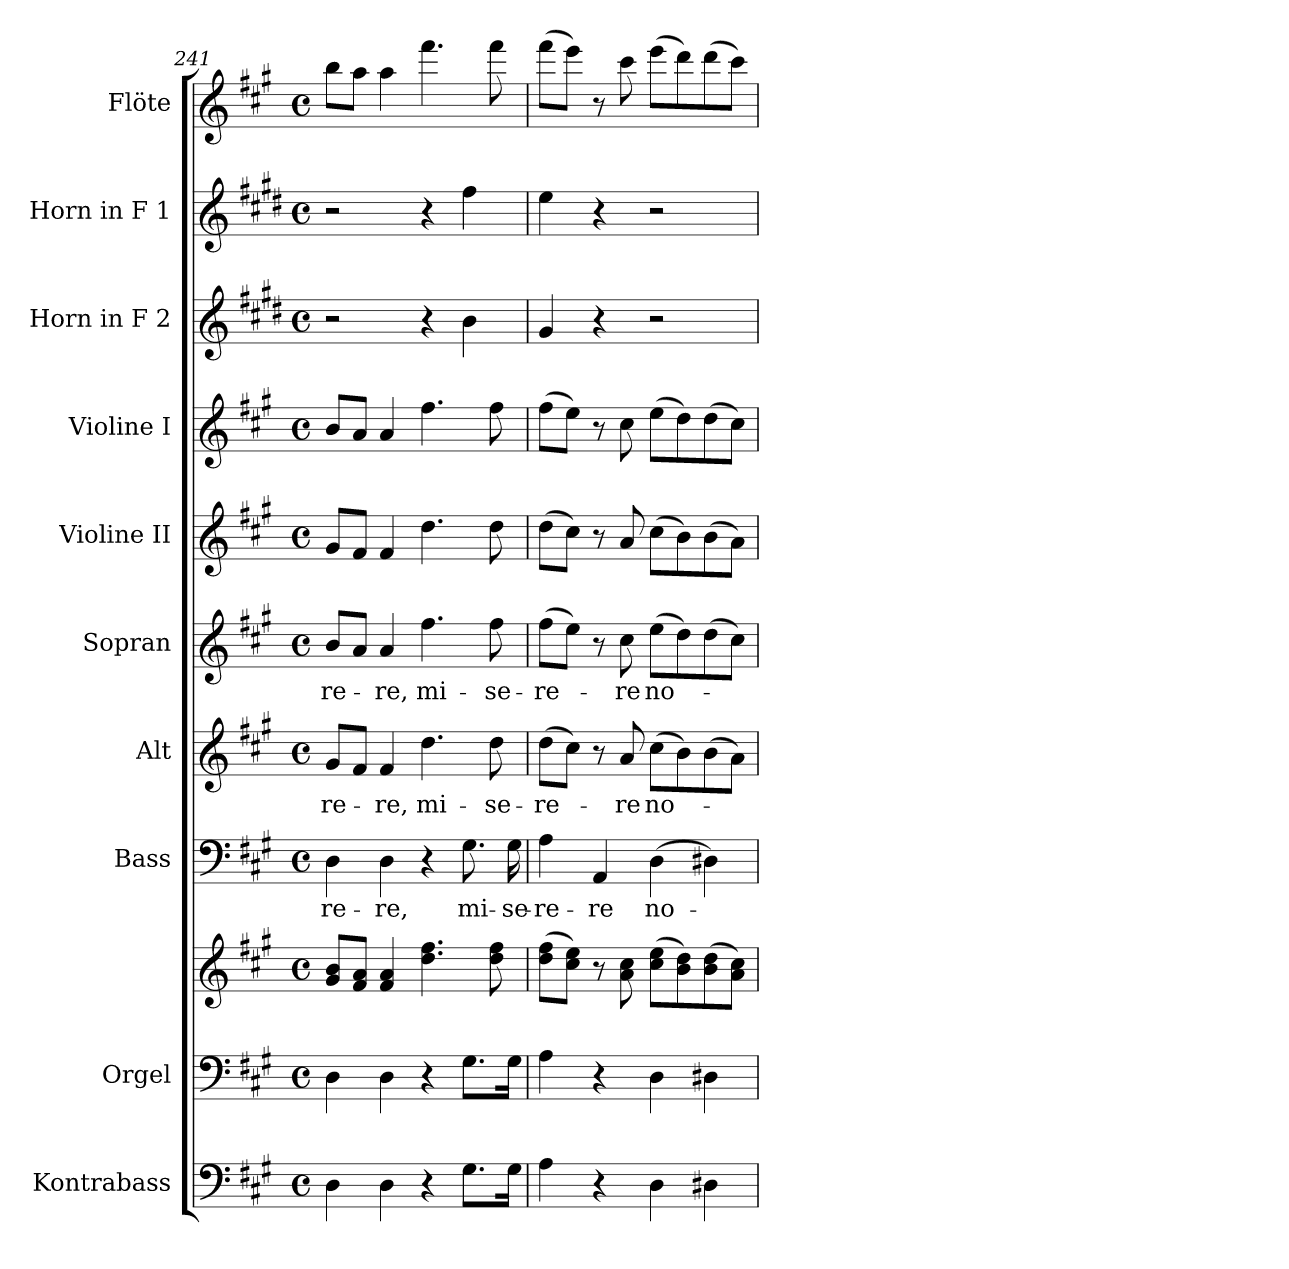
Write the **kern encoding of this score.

**kern	**kern	**kern	**kern	**text	**kern	**text	**kern	**text	**kern	**kern	**kern	**kern	**kern
*part10	*part9	*part9	*part8	*part8	*part7	*part7	*part6	*part6	*part5	*part4	*part3	*part2	*part1
*staff11	*staff10	*staff9	*staff8	*staff8	*staff7	*staff7	*staff6	*staff6	*staff5	*staff4	*staff3	*staff2	*staff1
*I"Kontrabass	*I"Orgel	*	*I"Bass	*	*I"Alt	*	*I"Sopran	*	*I"Violine II	*I"Violine I	*I"Horn in F 2	*I"Horn in F 1	*I"Flöte
*I'Kb.	*I'Org.	*	*I'B.	*	*I'A.	*	*I'S.	*	*I'Vl. II	*I'Vl. I	*	*	*I'Fl.
*clefF4	*clefF4	*clefG2	*clefF4	*	*clefG2	*	*clefG2	*	*clefG2	*clefG2	*clefG2	*clefG2	*clefG2
*ITrd7c12	*	*	*	*	*	*	*	*	*	*	*ITrd4c7	*ITrd4c7	*
*k[f#c#g#]	*k[f#c#g#]	*k[f#c#g#]	*k[f#c#g#]	*	*k[f#c#g#]	*	*k[f#c#g#]	*	*k[f#c#g#]	*k[f#c#g#]	*k[f#c#g#]	*k[f#c#g#]	*k[f#c#g#]
*A:	*A:	*A:	*A:	*	*A:	*	*A:	*	*A:	*A:	*A:	*A:	*A:
*M4/4	*M4/4	*M4/4	*M4/4	*	*M4/4	*	*M4/4	*	*M4/4	*M4/4	*M4/4	*M4/4	*M4/4
*met(c)	*met(c)	*met(c)	*met(c)	*	*met(c)	*	*met(c)	*	*met(c)	*met(c)	*met(c)	*met(c)	*met(c)
=241	=241	=241	=241	=241	=241	=241	=241	=241	=241	=241	=241	=241	=241
!	!	!	!	!LO:LY:b	!	!LO:LY:b	!	!LO:LY:b	!	!	!	!	!
4DD\	4D\	8g#/ 8b/L	4D\	-re-	8g#/L	-re-	8b/L	-re-	8g#/L	8b/L	2r	2r	8bb\L
.	.	8f#/ 8a/J	.	.	8f#/J	.	8a/J	.	8f#/J	8a/J	.	.	8aa\J
!	!	!	!	!LO:LY:b	!	!LO:LY:b	!	!LO:LY:b	!	!	!	!	!
4DD\	4D\	4f#/ 4a/	4D\	-re,	4f#/	-re,	4a/	-re,	4f#/	4a/	.	.	4aa\
!	!	!	!	!	!	!LO:LY:b	!	!LO:LY:b	!	!	!	!	!
4r	4r	4.dd\ 4.ff#\	4r	.	4.dd\	mi-	4.ff#\	mi-	4.dd\	4.ff#\	4r	4r	4.fff#\
!	!	!	!	!LO:LY:b	!	!	!	!	!	!	!	!	!
8.GG#\L	8.G#\L	.	8.G#\	mi-	.	.	.	.	.	.	4e\	4b\	.
!	!	!	!	!	!	!LO:LY:b	!	!LO:LY:b	!	!	!	!	!
.	.	8dd\ 8ff#\	.	.	8dd\	-se-	8ff#\	-se-	8dd\	8ff#\	.	.	8fff#\
!	!	!	!	!LO:LY:b	!	!	!	!	!	!	!	!	!
16GG#\Jk	16G#\Jk	.	16G#\	-se-	.	.	.	.	.	.	.	.	.
=242	=242	=242	=242	=242	=242	=242	=242	=242	=242	=242	=242	=242	=242
!	!	!	!	!LO:LY:b	!	!LO:LY:b	!	!LO:LY:b	!	!	!	!	!
4AA\	4A\	(>8dd\ 8ff#\L	4A\	-re-	(>8dd\L	-re-	(>8ff#\L	-re-	(>8dd\L	(>8ff#\L	4c#/	4a\	(>8fff#\L
.	.	8cc#\ 8ee\J)	.	.	8cc#\J)	.	8ee\J)	.	8cc#\J)	8ee\J)	.	.	8eee\J)
!	!	!	!	!LO:LY:b	!	!	!	!	!	!	!	!	!
4r	4r	8r	4AA/	-re	8r	.	8r	.	8r	8r	4r	4r	8r
!	!	!	!	!	!	!LO:LY:b	!	!LO:LY:b	!	!	!	!	!
.	.	8a\ 8cc#\	.	.	8a/	-re	8cc#\	-re	8a/	8cc#\	.	.	8ccc#\
!	!	!	!	!LO:LY:b	!	!LO:LY:b	!	!LO:LY:b	!	!	!	!	!
4DD\	4D\	(>8cc#\ 8ee\L	(>4D\	no-	(>8cc#\L	no-	(>8ee\L	no-	(>8cc#\L	(>8ee\L	2r	2r	(>8eee\L
.	.	8b\ 8dd\)	.	.	8b\)	.	8dd\)	.	8b\)	8dd\)	.	.	8ddd\)
4DD#X\	4D#X\	(>8b\ 8dd\	4D#X\)	.	(>8b\	.	(>8dd\	.	(>8b\	(>8dd\	.	.	(>8ddd\
.	.	8a\ 8cc#\J)	.	.	8a\J)	.	8cc#\J)	.	8a\J)	8cc#\J)	.	.	8ccc#\J)
=	=	=	=	=	=	=	=	=	=	=	=	=	=
*-	*-	*-	*-	*-	*-	*-	*-	*-	*-	*-	*-	*-	*-
